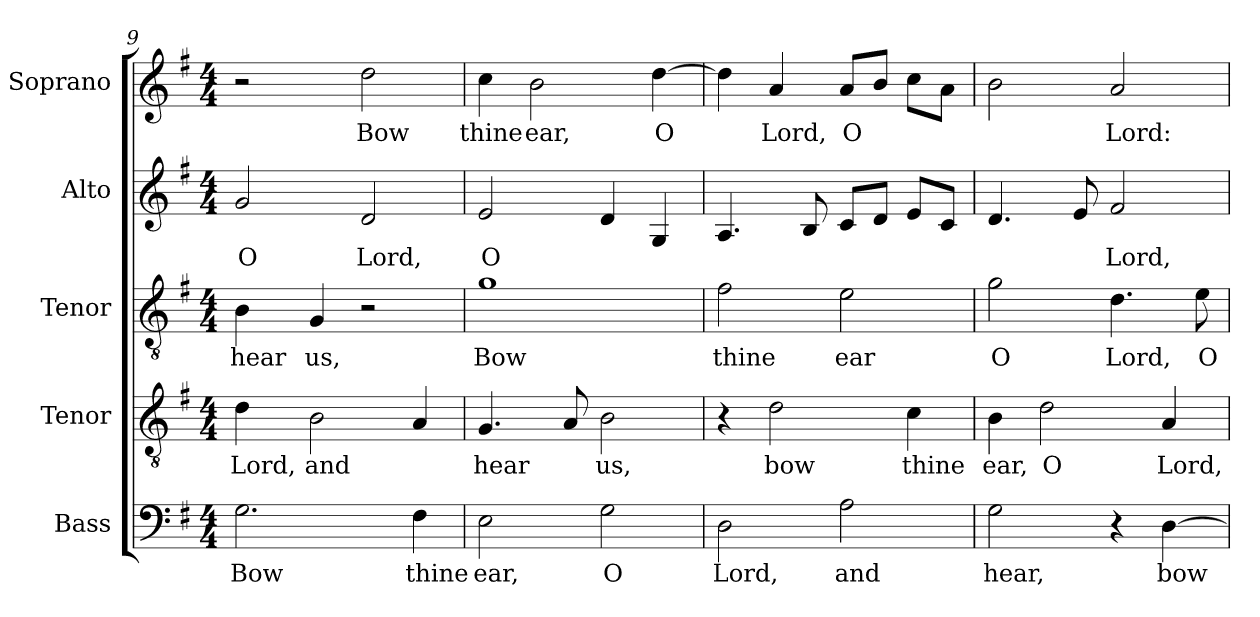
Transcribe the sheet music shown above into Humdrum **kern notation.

**kern	**text	**kern	**text	**kern	**text	**kern	**text	**kern	**text
*part5	*part5	*part4	*part4	*part3	*part3	*part2	*part2	*part1	*part1
*staff5	*staff5	*staff4	*staff4	*staff3	*staff3	*staff2	*staff2	*staff1	*staff1
*I"Bass	*	*I"Tenor	*	*I"Tenor	*	*I"Alto	*	*I"Soprano	*
*I'B.	*	*I'T.	*	*I'T.	*	*I'A.	*	*I'S.	*
*clefF4	*	*clefGv2	*	*clefGv2	*	*clefG2	*	*clefG2	*
*	*	*ITrd7c12	*	*ITrd7c12	*	*	*	*	*
*k[f#]	*	*k[f#]	*	*k[f#]	*	*k[f#]	*	*k[f#]	*
*G:	*	*G:	*	*G:	*	*G:	*	*G:	*
*M4/4	*	*M4/4	*	*M4/4	*	*M4/4	*	*M4/4	*
=9	=9	=9	=9	=9	=9	=9	=9	=9	=9
!	!LO:LY:b:color=#000000	!	!	!	!	!	!	!	!
!	!	!	!LO:LY:b:color=#000000	!	!	!	!	!	!
!	!	!	!	!	!LO:LY:b:color=#000000	!	!	!	!
!	!	!	!	!	!	!	!LO:LY:b:color=#000000	!	!
2.Gi\	Bow	4Di\	Lord,	4BBi\	hear	2gi/	O	2r	.
!	!	!	!LO:LY:b:color=#000000	!	!	!	!	!	!
!	!	!	!	!	!LO:LY:b:color=#000000	!	!	!	!
.	.	2BBi\	and	4GGi/	us,	.	.	.	.
!	!	!	!	!	!	!	!LO:LY:b:color=#000000	!	!
!	!	!	!	!	!	!	!	!	!LO:LY:b:color=#000000
.	.	.	.	2r	.	2di/	Lord,	2ddi\	Bow
!	!LO:LY:b:color=#000000	!	!	!	!	!	!	!	!
4F#i\	thine	4AAi/	.	.	.	.	.	.	.
=10	=10	=10	=10	=10	=10	=10	=10	=10	=10
!	!LO:LY:b:color=#000000	!	!	!	!	!	!	!	!
!	!	!	!LO:LY:b:color=#000000	!	!	!	!	!	!
!	!	!	!	!	!LO:LY:b:color=#000000	!	!	!	!
!	!	!	!	!	!	!	!LO:LY:b:color=#000000	!	!
!	!	!	!	!	!	!	!	!	!LO:LY:b:color=#000000
2Ei\	ear,	4.GGi/	hear	1Gi	Bow	2ei/	O	4cci\	thine
!	!	!	!	!	!	!	!	!	!LO:LY:b:color=#000000
.	.	.	.	.	.	.	.	2bi\	ear,
.	.	8AAi/	.	.	.	.	.	.	.
!	!LO:LY:b:color=#000000	!	!	!	!	!	!	!	!
!	!	!	!LO:LY:b:color=#000000	!	!	!	!	!	!
2Gi\	O	2BBi\	us,	.	.	4di/	.	.	.
!	!	!	!	!	!	!	!	!	!LO:LY:b:color=#000000
.	.	.	.	.	.	4Gi/	.	[4ddi\	O
=11	=11	=11	=11	=11	=11	=11	=11	=11	=11
!	!LO:LY:b:color=#000000	!	!	!	!	!	!	!	!
!	!	!	!	!	!LO:LY:b:color=#000000	!	!	!	!
2Di\	Lord,	4r	.	2F#i\	thine	4.Ai/	.	4ddi\]	.
!	!	!	!LO:LY:b:color=#000000	!	!	!	!	!	!
!	!	!	!	!	!	!	!	!	!LO:LY:b:color=#000000
.	.	2Di\	bow	.	.	.	.	4ai/	Lord,
.	.	.	.	.	.	8Bi/	.	.	.
!	!LO:LY:b:color=#000000	!	!	!	!	!	!	!	!
!	!	!	!	!	!LO:LY:b:color=#000000	!	!	!	!
!	!	!	!	!	!	!	!	!	!LO:LY:b:color=#000000
2Ai\	and	.	.	2Ei\	ear	8ci/L	.	8ai/L	O
.	.	.	.	.	.	8di/J	.	8bi/J	.
!	!	!	!LO:LY:b:color=#000000	!	!	!	!	!	!
.	.	4Ci\	thine	.	.	8ei/L	.	8cci\L	.
.	.	.	.	.	.	8ci/J	.	8ai\J	.
=12	=12	=12	=12	=12	=12	=12	=12	=12	=12
!	!LO:LY:b:color=#000000	!	!	!	!	!	!	!	!
!	!	!	!LO:LY:b:color=#000000	!	!	!	!	!	!
!	!	!	!	!	!LO:LY:b:color=#000000	!	!	!	!
2Gi\	hear,	4BBi\	ear,	2Gi\	O	4.di/	.	2bi\	.
!	!	!	!LO:LY:b:color=#000000	!	!	!	!	!	!
.	.	2Di\	O	.	.	.	.	.	.
.	.	.	.	.	.	8ei/	.	.	.
!	!	!	!	!	!LO:LY:b:color=#000000	!	!	!	!
!	!	!	!	!	!	!	!LO:LY:b:color=#000000	!	!
!	!	!	!	!	!	!	!	!	!LO:LY:b:color=#000000
4r	.	.	.	4.Di\	Lord,	2f#i/	Lord,	2ai/	Lord:
!	!LO:LY:b:color=#000000	!	!	!	!	!	!	!	!
!	!	!	!LO:LY:b:color=#000000	!	!	!	!	!	!
[4Di\	bow	4AAi/	Lord,	.	.	.	.	.	.
!	!	!	!	!	!LO:LY:b:color=#000000	!	!	!	!
.	.	.	.	8Ei\	O	.	.	.	.
=	=	=	=	=	=	=	=	=	=
*-	*-	*-	*-	*-	*-	*-	*-	*-	*-
